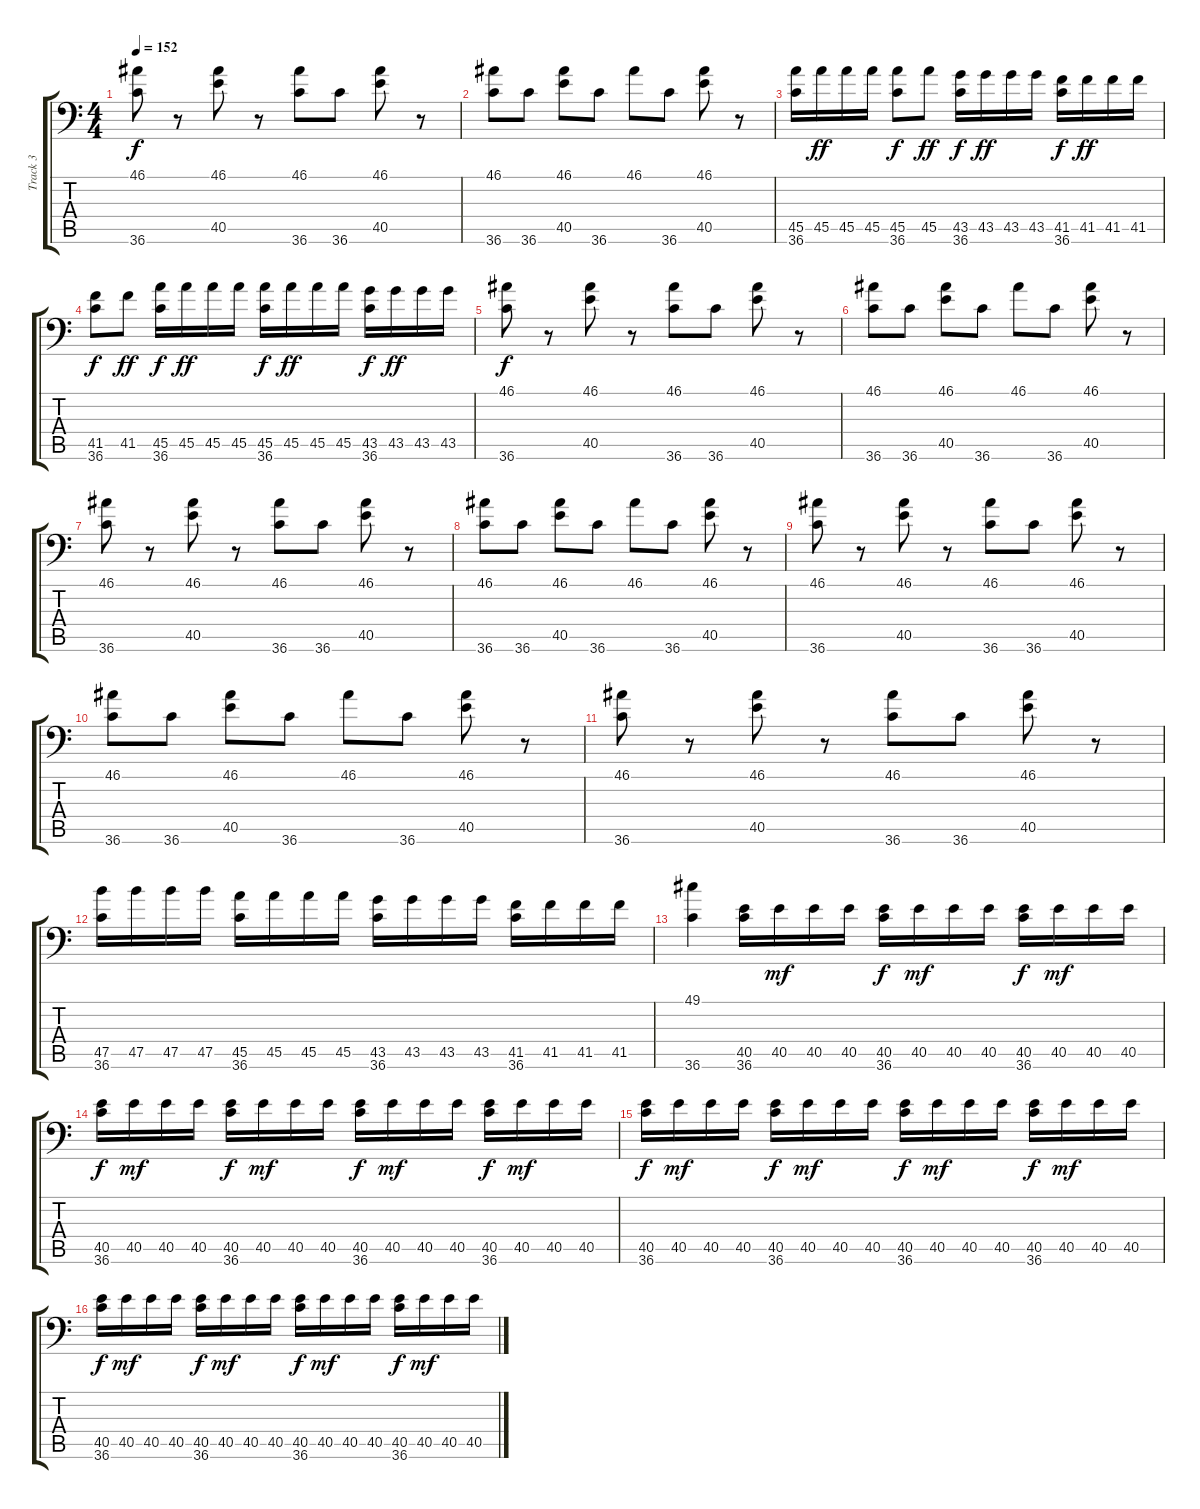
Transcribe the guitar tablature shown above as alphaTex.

\track ("Track 3" "Track 3") {instrument acousticgrandpiano}
\staff {score tabs}
\tuning (C-1 C-1 C-1 C-1 C-1 C-1) {hide}
\ts (4 4)
\tempo 152
\clef f4
\ks c
(46.1 36.6).8{dy f} r.8 (46.1 40.5).8 r.8 (46.1 36.6).8 36.6.8 (46.1 40.5).8 r.8 |
(46.1 36.6).8 36.6.8 (46.1 40.5).8 36.6.8 46.1.8 36.6.8 (46.1 40.5).8 r.8 |
(45.5 36.6).16 45.5.16{dy ff} 45.5.16 45.5.16 (45.5 36.6).8{dy f} 45.5.8{dy ff} (43.5 36.6).16{dy f} 43.5.16{dy ff} 43.5.16 43.5.16 (41.5 36.6).16{dy f} 41.5.16{dy ff} 41.5.16 41.5.16 |
(41.5 36.6).8{dy f} 41.5.8{dy ff} (45.5 36.6).16{dy f} 45.5.16{dy ff} 45.5.16 45.5.16 (45.5 36.6).16{dy f} 45.5.16{dy ff} 45.5.16 45.5.16 (43.5 36.6).16{dy f} 43.5.16{dy ff} 43.5.16 43.5.16 |
(46.1 36.6).8{dy f} r.8 (46.1 40.5).8 r.8 (46.1 36.6).8 36.6.8 (46.1 40.5).8 r.8 |
(46.1 36.6).8 36.6.8 (46.1 40.5).8 36.6.8 46.1.8 36.6.8 (46.1 40.5).8 r.8 |
(46.1 36.6).8 r.8 (46.1 40.5).8 r.8 (46.1 36.6).8 36.6.8 (46.1 40.5).8 r.8 |
(46.1 36.6).8 36.6.8 (46.1 40.5).8 36.6.8 46.1.8 36.6.8 (46.1 40.5).8 r.8 |
(46.1 36.6).8 r.8 (46.1 40.5).8 r.8 (46.1 36.6).8 36.6.8 (46.1 40.5).8 r.8 |
(46.1 36.6).8 36.6.8 (46.1 40.5).8 36.6.8 46.1.8 36.6.8 (46.1 40.5).8 r.8 |
(46.1 36.6).8 r.8 (46.1 40.5).8 r.8 (46.1 36.6).8 36.6.8 (46.1 40.5).8 r.8 |
(47.5 36.6).16 47.5.16 47.5.16 47.5.16 (45.5 36.6).16 45.5.16 45.5.16 45.5.16 (43.5 36.6).16 43.5.16 43.5.16 43.5.16 (41.5 36.6).16 41.5.16 41.5.16 41.5.16 |
(49.1 36.6).4 (40.5 36.6).16 40.5.16{dy mf} 40.5.16 40.5.16 (40.5 36.6).16{dy f} 40.5.16{dy mf} 40.5.16 40.5.16 (40.5 36.6).16{dy f} 40.5.16{dy mf} 40.5.16 40.5.16 |
(40.5 36.6).16{dy f} 40.5.16{dy mf} 40.5.16 40.5.16 (40.5 36.6).16{dy f} 40.5.16{dy mf} 40.5.16 40.5.16 (40.5 36.6).16{dy f} 40.5.16{dy mf} 40.5.16 40.5.16 (40.5 36.6).16{dy f} 40.5.16{dy mf} 40.5.16 40.5.16 |
(40.5 36.6).16{dy f} 40.5.16{dy mf} 40.5.16 40.5.16 (40.5 36.6).16{dy f} 40.5.16{dy mf} 40.5.16 40.5.16 (40.5 36.6).16{dy f} 40.5.16{dy mf} 40.5.16 40.5.16 (40.5 36.6).16{dy f} 40.5.16{dy mf} 40.5.16 40.5.16 |
(40.5 36.6).16{dy f} 40.5.16{dy mf} 40.5.16 40.5.16 (40.5 36.6).16{dy f} 40.5.16{dy mf} 40.5.16 40.5.16 (40.5 36.6).16{dy f} 40.5.16{dy mf} 40.5.16 40.5.16 (40.5 36.6).16{dy f} 40.5.16{dy mf} 40.5.16 40.5.16
